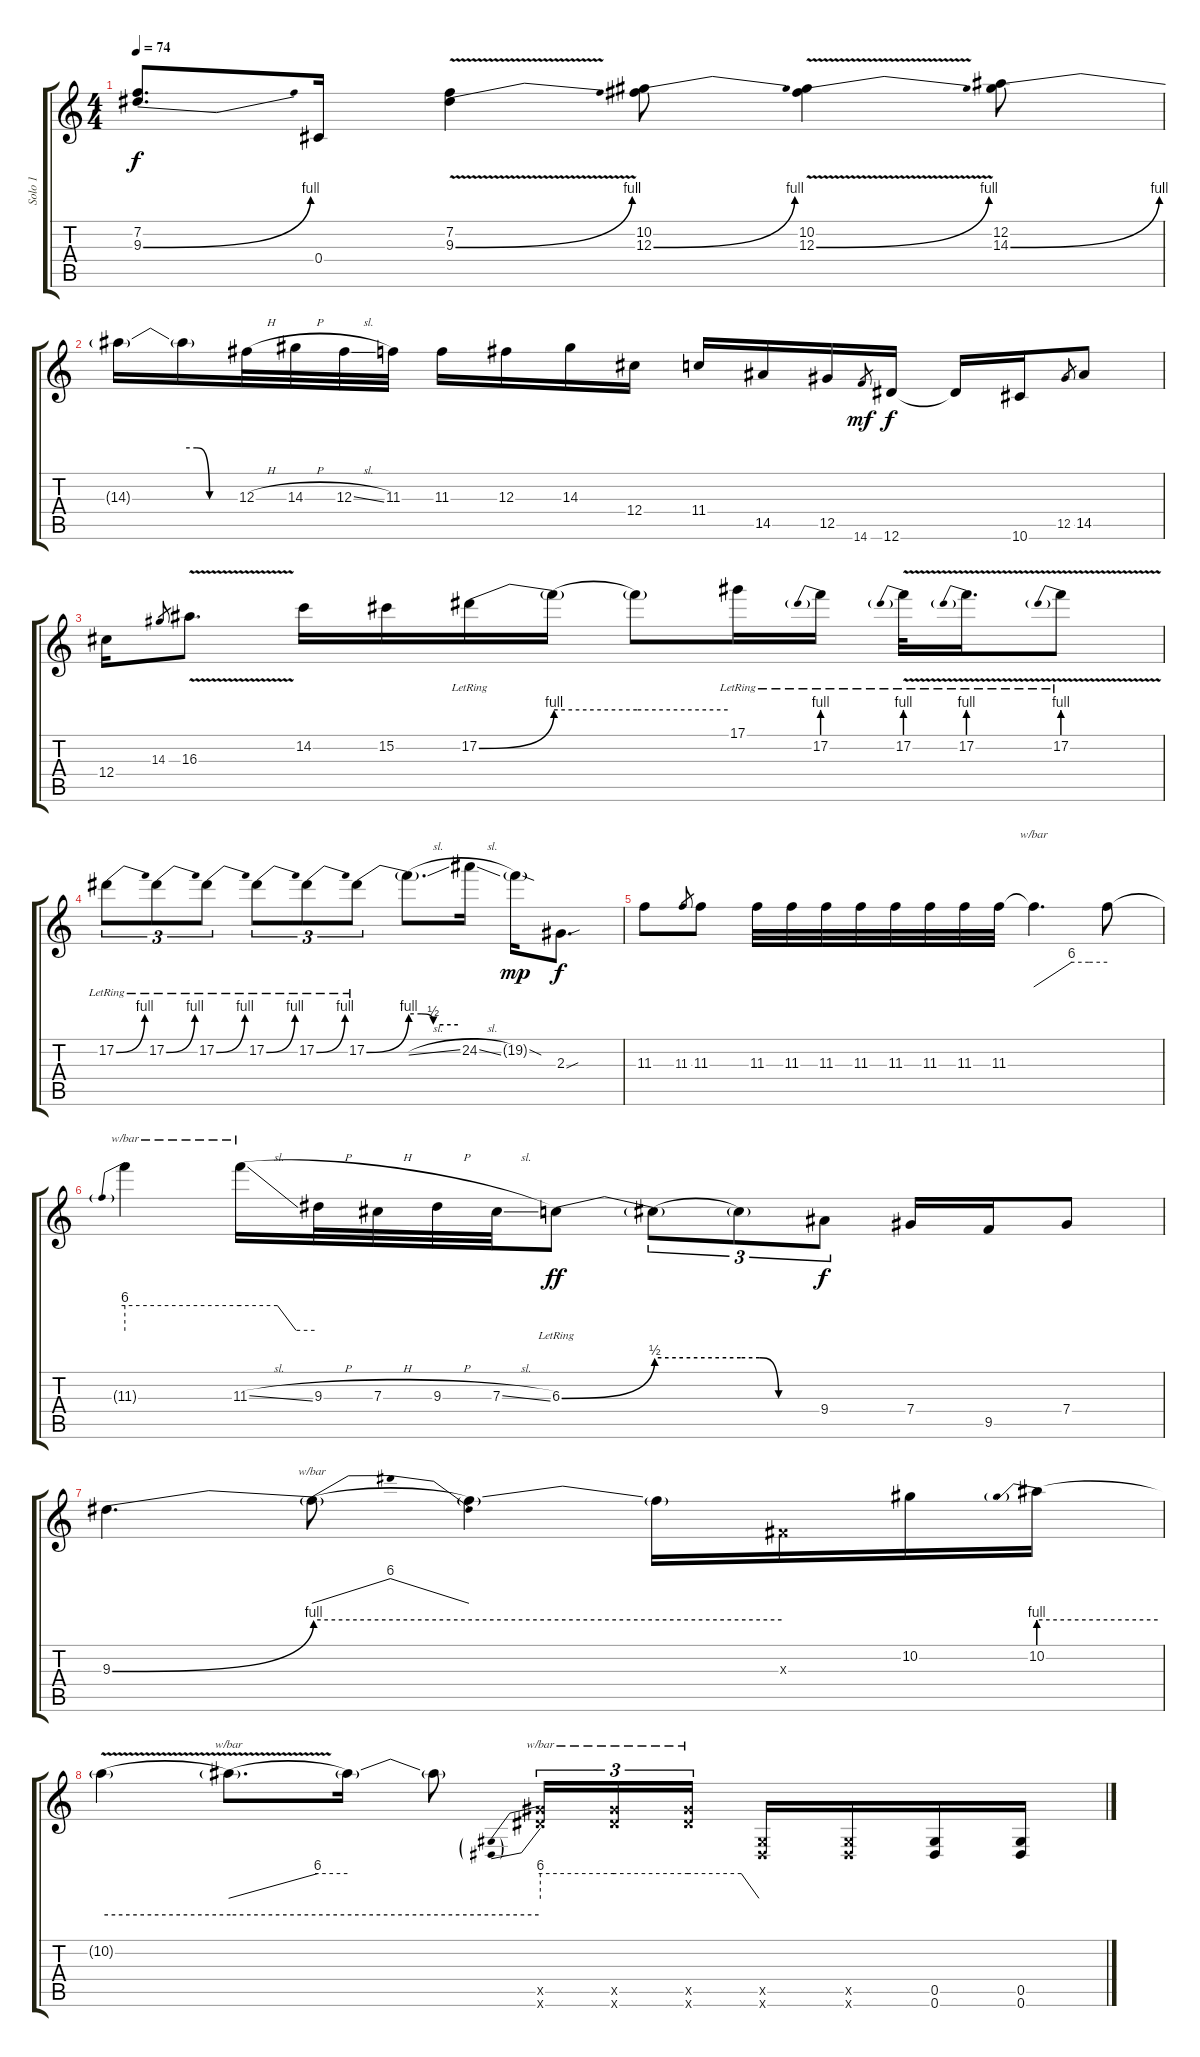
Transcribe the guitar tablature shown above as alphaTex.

\track ("Solo 1" "Solo 1") {instrument overdrivenguitar}
\staff {score tabs}
\tuning (Eb4 Bb3 Gb3 Db3 Ab2 Eb2) {hide}
\ts (4 4)
\tempo 74
\clef g2
\ks c
(7.2 9.3{be (bend 0 0 60 4)}).8{d dy f} 0.4.16 (7.2 9.3{be (bend 0 0 60 4) v}).4 (10.2 12.3{be (bend 0 0 60 4)}).8 (10.2 12.3{be (bend 0 0 60 4) v}).4 (12.2 14.3{be (bend 0 0 60 4)}).8 |
14.3{t}.16 14.3{be (custom 0 4 15 4 30 0 60 0) t}.16 12.3{h}.32 14.3{h}.32 12.3{sl}.32 11.3.32 11.3.16 12.3.16 14.3.16 12.4.16 11.4.16 14.5.16 12.5.16 14.6.8{gr dy mf} 12.6.16{dy f} 12.6{t}.16 10.6.16 12.5.8{gr} 14.5.8 |
12.4.16 14.3.8{gr} 16.3{v}.8{d} 14.2.16 15.2.16 17.2{be (bend 0 0 60 4) lr}.16 17.2{be (hold 0 4 60 4) t}.16 17.2{be (hold 0 4 60 4) t}.8 17.1{lr}.16 17.2{be (prebend 0 4 60 4) lr}.16 17.2{be (prebend 0 4 60 4) v lr}.32 17.2{be (prebend 0 4 60 4) v lr}.16{d} 17.2{be (prebend 0 4 60 4) v lr}.8 |
17.2{be (bend 0 0 60 4) lr}.8{tu (3 2)} 17.2{be (bend 0 0 60 4) lr}.8{tu (3 2)} 17.2{be (bend 0 0 60 4) lr}.8{tu (3 2)} 17.2{be (bend 0 0 60 4) lr}.8{tu (3 2)} 17.2{be (bend 0 0 60 4) lr}.8{tu (3 2)} 17.2{be (bend 0 0 60 4) lr}.8{tu (3 2)} 17.2{be (custom 0 4 15 4 30 2 60 2) sl t}.8{d} 24.2{sl}.16 19.2{sod g}.16{dy mp} 2.3{sou}.8{d dy f} |
11.3.8 11.3.8{gr} 11.3.8 11.3.32 11.3.32 11.3.32 11.3.32 11.3.32 11.3.32 11.3.32 11.3.32 11.3{t}.4{d tbe (custom default 0 0 31 24 45 24 60 24)} 11.3{t}.8 |
11.3{t}.4{tbe (predive default 0 24 60 24)} 11.3{sl}.16{tbe (custom default 0 24 30 24 45 0 60 0)} 9.3{h}.32 7.3{h}.32 9.3{h}.32 7.3{sl}.32 6.3{be (bend 0 0 60 2) lr}.8{dy ff} 6.3{be (hold 0 2 60 2) t}.8{tu (3 2)} 6.3{be (custom 0 2 15 2 30 0 60 0) t}.8{tu (3 2)} 9.4.8{tu (3 2) dy f} 7.4.16 9.5.16 7.4.8 |
9.3{be (bend 0 0 60 4)}.4{d} 9.3{be (hold 0 4 60 4) t}.8{tbe (dip default 0 0 45 24 60 0)} 9.3{t}.4 9.3{t}.16 0.3{x}.16 10.2.16 10.2{be (prebend 0 4 60 4)}.16 |
10.2{be (hold 0 4 60 4) v t}.4 10.2{be (hold 0 4 60 4) t}.8{d tbe (custom default 0 0 45 24 60 24)} 10.2{t}.16 10.2{t}.8 (0.5{x} 0.6{x}).16{tu (3 2) tbe (predive default 0 24 60 24)} (0.5{x} 0.6{x}).16{tu (3 2) tbe (hold default 0 24 60 24)} (0.5{x} 0.6{x}).16{tu (3 2) tbe (custom default 0 24 45 24 60 0)} (0.5{x} 0.6{x}).16 (0.5{x} 0.6{x}).16 (0.5 0.6).16 (0.5 0.6).16
